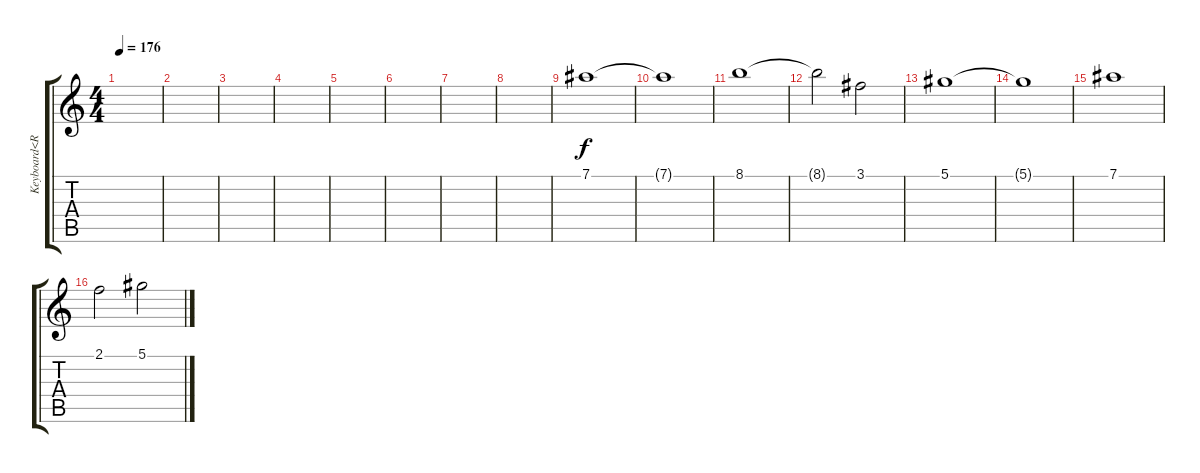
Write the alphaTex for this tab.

\track ("Keyboard<R>" "Keyboard<R") {instrument stringensemble1}
\staff {score tabs}
\tuning (Eb5 Bb4 Gb4 Db4 Ab3 Eb3) {hide}
\ts (4 4)
\tempo 176
\clef g2
\ks c
|
|
|
|
|
|
|
|
7.1.1{instrument stringensemble1} |
7.1{t}.1 |
8.1.1 |
8.1{t}.2 3.1.2 |
5.1.1 |
5.1{t}.1 |
7.1.1 |
2.1.2 5.1.2
